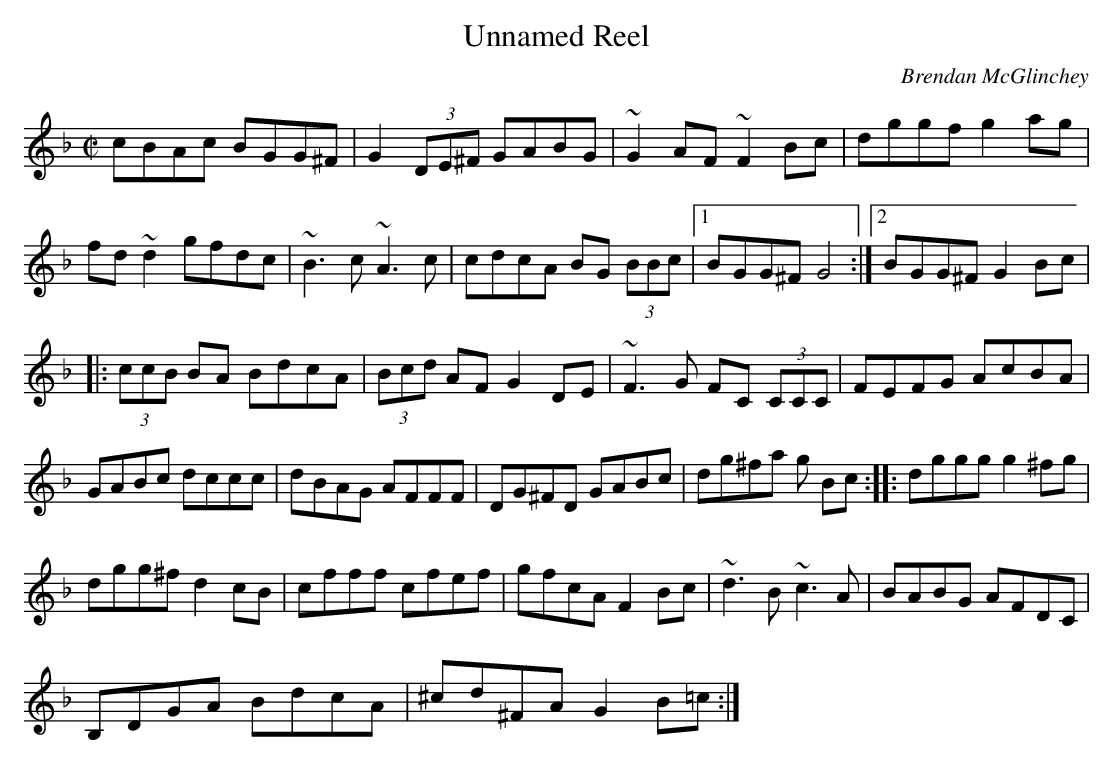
X:1
T:Unnamed Reel
M:C|
L:1/8
C:Brendan McGlinchey
K:GDor
cBAc BGG^F | G2 (3DE^F GABG | ~G2 AF ~F2 Bc | dggf g2 ag |
fd ~d2 gfdc | ~B3c ~A3c | cdcA BG (3BBc |1 BGG^F G4 :|2 BGG^F G2 Bc |
|: (3ccB BA BdcA | (3Bcd AF G2 DE | ~F3G FC (3CCC | FEFG AcBA |
GABc dccc | dBAG AFFF | DG^FD GABc | dg^fa g Bc :: dggg g2 ^fg |
dgg^f d2 cB | cfff cfef | gfcA F2 Bc | ~d3B ~c3A | BABG AFDC |
B,DGA BdcA | ^cd^FA G2 B=c :|
